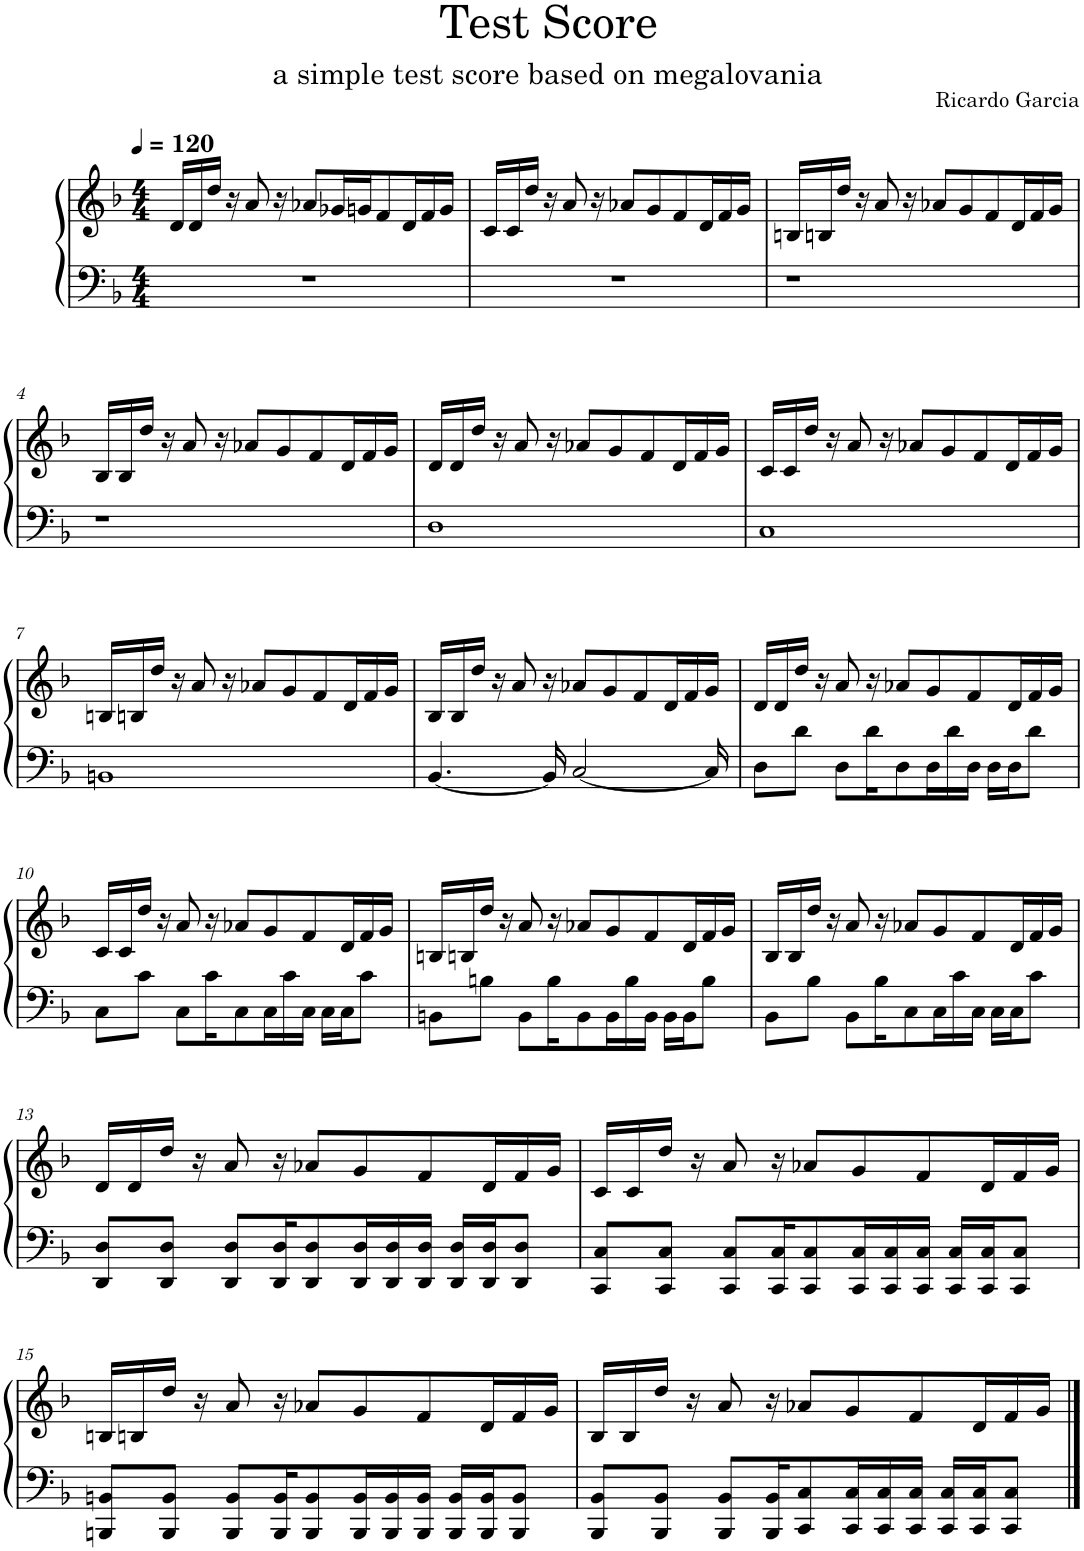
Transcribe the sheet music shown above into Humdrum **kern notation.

**kern	**kern
*part1	*part1
*staff2	*staff1
*I"Piano	*
*I'Pno.	*
*clefF4	*clefG2
*k[b-]	*k[b-]
*M4/4	*M4/4
*MM120	*MM120
=1	=1
1r	16d/LL
.	16d/
.	16dd/JJ
.	16r
.	8a/
.	16r
.	8a-X/L
.	16g-X/L
.	16gn/J
.	8f/
.	16d/L
.	16f/
.	16g/JJ
=2	=2
1r	16c/LL
.	16c/
.	16dd/JJ
.	16r
.	8a/
.	16r
.	8a-X/L
.	8g/
.	8f/
.	16d/L
.	16f/
.	16g/JJ
=3	=3
1r	16Bn/LL
.	16Bn/
.	16dd/JJ
.	16r
.	8a/
.	16r
.	8a-X/L
.	8g/
.	8f/
.	16d/L
.	16f/
.	16g/JJ
!!LO:LB:g=z
=4	=4
1r	16B-/LL
.	16B-/
.	16dd/JJ
.	16r
.	8a/
.	16r
.	8a-X/L
.	8g/
.	8f/
.	16d/L
.	16f/
.	16g/JJ
=5	=5
1D	16d/LL
.	16d/
.	16dd/JJ
.	16r
.	8a/
.	16r
.	8a-X/L
.	8g/
.	8f/
.	16d/L
.	16f/
.	16g/JJ
=6	=6
1C	16c/LL
.	16c/
.	16dd/JJ
.	16r
.	8a/
.	16r
.	8a-X/L
.	8g/
.	8f/
.	16d/L
.	16f/
.	16g/JJ
!!LO:LB:g=z
=7	=7
1BBn	16Bn/LL
.	16Bn/
.	16dd/JJ
.	16r
.	8a/
.	16r
.	8a-X/L
.	8g/
.	8f/
.	16d/L
.	16f/
.	16g/JJ
=8	=8
[4.BB-/	16B-/LL
.	16B-/
.	16dd/JJ
.	16r
.	8a/
16BB-/]	16r
[2C/	8a-X/L
.	8g/
.	8f/
.	16d/L
.	16f/
16C/]	16g/JJ
=9	=9
8D\L	16d/LL
.	16d/
8d\J	16dd/JJ
.	16r
8D\L	8a/
16d\K	16r
8D\	8a-X/L
16D\L	8g/
16d\	.
16D\JJ	8f/
16D\LL	.
16D\J	16d/L
8d\J	16f/
.	16g/JJ
!!LO:LB:g=z
=10	=10
8C\L	16c/LL
.	16c/
8c\J	16dd/JJ
.	16r
8C\L	8a/
16c\K	16r
8C\	8a-X/L
16C\L	8g/
16c\	.
16C\JJ	8f/
16C\LL	.
16C\J	16d/L
8c\J	16f/
.	16g/JJ
=11	=11
8BBn\L	16Bn/LL
.	16Bn/
8Bn\J	16dd/JJ
.	16r
8BB\L	8a/
16B\K	16r
8BB\	8a-X/L
16BB\L	8g/
16B\	.
16BB\JJ	8f/
16BB\LL	.
16BB\J	16d/L
8B\J	16f/
.	16g/JJ
=12	=12
8BB-\L	16B-/LL
.	16B-/
8B-\J	16dd/JJ
.	16r
8BB-\L	8a/
16B-\K	16r
8C\	8a-X/L
16C\L	8g/
16c\	.
16C\JJ	8f/
16C\LL	.
16C\J	16d/L
8c\J	16f/
.	16g/JJ
!!LO:LB:g=z
=13	=13
8DD/ 8D/L	16d/LL
.	16d/
8DD/ 8D/J	16dd/JJ
.	16r
8DD/ 8D/L	8a/
16DD/ 16D/K	16r
8DD/ 8D/	8a-X/L
16DD/ 16D/L	8g/
16DD/ 16D/	.
16DD/ 16D/JJ	8f/
16DD/ 16D/LL	.
16DD/ 16D/J	16d/L
8DD/ 8D/J	16f/
.	16g/JJ
=14	=14
8CC/ 8C/L	16c/LL
.	16c/
8CC/ 8C/J	16dd/JJ
.	16r
8CC/ 8C/L	8a/
16CC/ 16C/K	16r
8CC/ 8C/	8a-X/L
16CC/ 16C/L	8g/
16CC/ 16C/	.
16CC/ 16C/JJ	8f/
16CC/ 16C/LL	.
16CC/ 16C/J	16d/L
8CC/ 8C/J	16f/
.	16g/JJ
!!LO:LB:g=z
=15	=15
8BBBn/ 8BBn/L	16Bn/LL
.	16Bn/
8BBB/ 8BB/J	16dd/JJ
.	16r
8BBB/ 8BB/L	8a/
16BBB/ 16BB/K	16r
8BBB/ 8BB/	8a-X/L
16BBB/ 16BB/L	8g/
16BBB/ 16BB/	.
16BBB/ 16BB/JJ	8f/
16BBB/ 16BB/LL	.
16BBB/ 16BB/J	16d/L
8BBB/ 8BB/J	16f/
.	16g/JJ
=16	=16
8BBB-/ 8BB-/L	16B-/LL
.	16B-/
8BBB-/ 8BB-/J	16dd/JJ
.	16r
8BBB-/ 8BB-/L	8a/
16BBB-/ 16BB-/K	16r
8CC/ 8C/	8a-X/L
16CC/ 16C/L	8g/
16CC/ 16C/	.
16CC/ 16C/JJ	8f/
16CC/ 16C/LL	.
16CC/ 16C/J	16d/L
8CC/ 8C/J	16f/
.	16g/JJ
==	==
*-	*-
